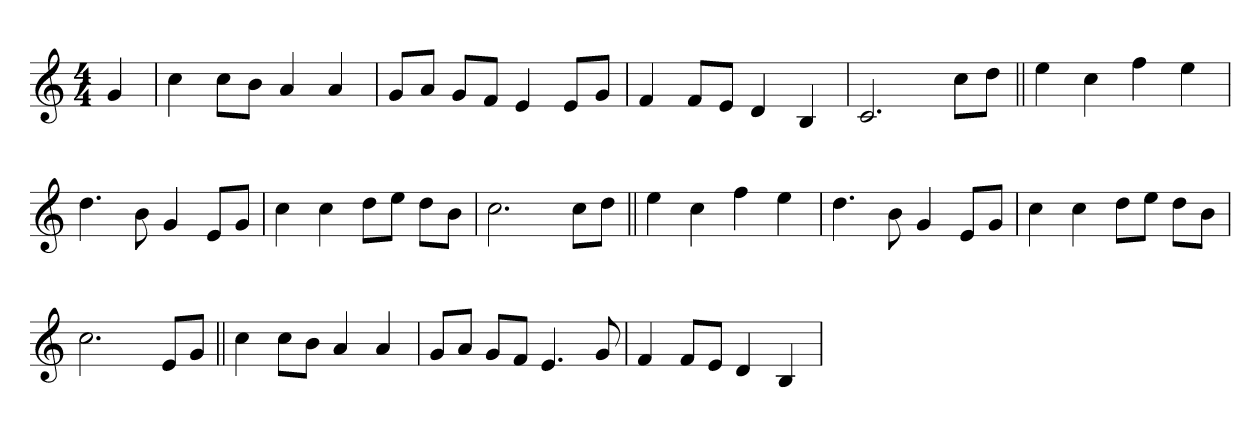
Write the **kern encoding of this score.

**kern
*part1
*staff1
*clefG2
*k[]
*M4/4
=1
4g
=
4cc
8ccL
8bJ
4a
4a
=
8gL
8aJ
8gL
8fJ
4e
8eL
8gJ
=
4f
8fL
8eJ
4d
4B
=
2.c
8ccL
8ddJ
=||
4ee
4cc
4ff
4ee
=
4.dd
8b
4g
8eL
8gJ
=
4cc
4cc
8ddL
8eeJ
8ddL
8bJ
=
2.cc
8ccL
8ddJ
=||
4ee
4cc
4ff
4ee
=
4.dd
8b
4g
8eL
8gJ
=
4cc
4cc
8ddL
8eeJ
8ddL
8bJ
=
2.cc
8eL
8gJ
=||
4cc
8ccL
8bJ
4a
4a
=
8gL
8aJ
8gL
8fJ
4.e
8g
=
4f
8fL
8eJ
4d
4B
=
*-
